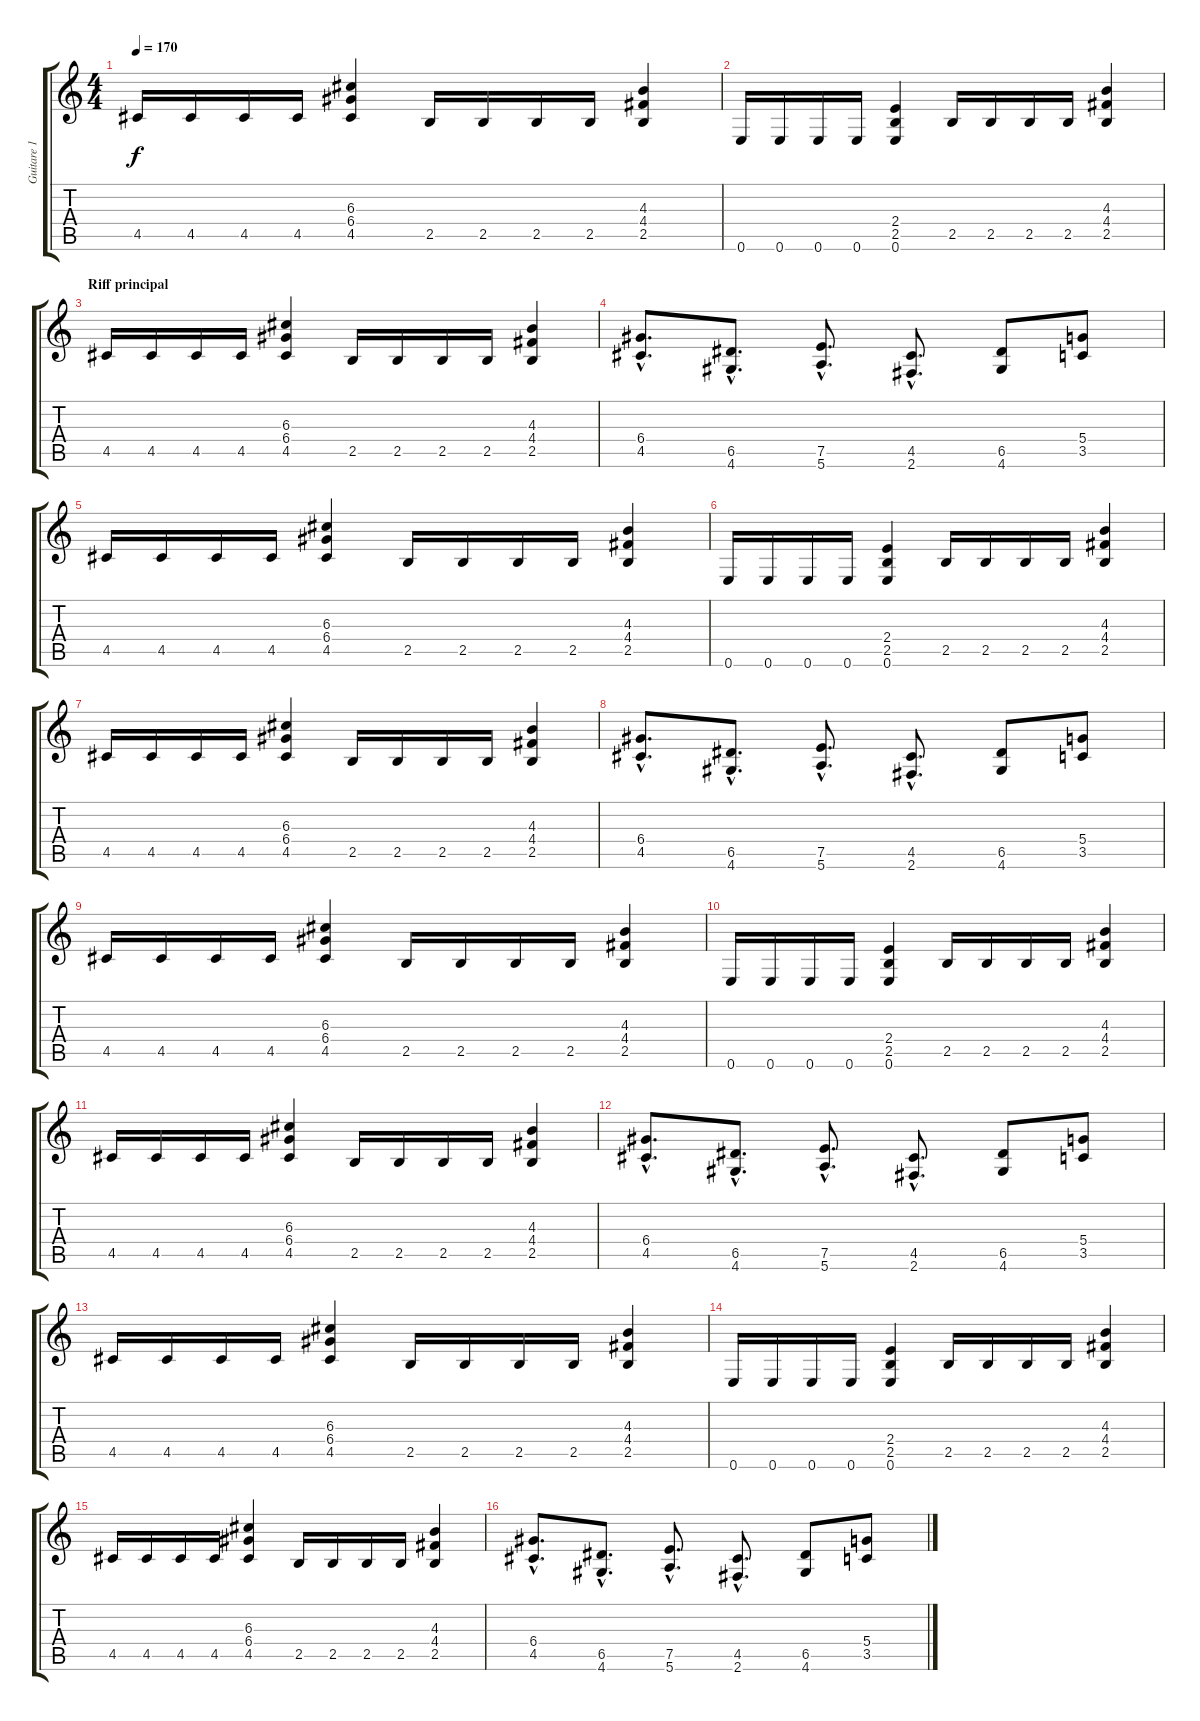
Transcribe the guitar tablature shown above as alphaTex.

\track ("Guitare 1" "Guitare 1") {instrument distortionguitar}
\staff {score tabs}
\tuning (E4 B3 G3 D3 A2 E2) {hide}
\ts (4 4)
\tempo 170
\clef g2
\ks c
4.5.16{dy f} 4.5.16 4.5.16 4.5.16 (6.3 6.4 4.5).4 2.5.16 2.5.16 2.5.16 2.5.16 (4.3 4.4 2.5).4 |
0.6.16 0.6.16 0.6.16 0.6.16 (2.4 2.5 0.6).4 2.5.16 2.5.16 2.5.16 2.5.16 (4.3 4.4 2.5).4 |
\section ("" "Riff principal")
4.5.16 4.5.16 4.5.16 4.5.16 (6.3 6.4 4.5).4 2.5.16 2.5.16 2.5.16 2.5.16 (4.3 4.4 2.5).4 |
(6.4{hac} 4.5{hac}).8{d} (6.5{hac} 4.6{hac}).8{d} (7.5{hac} 5.6{hac}).8{d} (4.5{hac} 2.6{hac}).8{d} (6.5 4.6).8 (5.4 3.5).8 |
4.5.16 4.5.16 4.5.16 4.5.16 (6.3 6.4 4.5).4 2.5.16 2.5.16 2.5.16 2.5.16 (4.3 4.4 2.5).4 |
0.6.16 0.6.16 0.6.16 0.6.16 (2.4 2.5 0.6).4 2.5.16 2.5.16 2.5.16 2.5.16 (4.3 4.4 2.5).4 |
4.5.16 4.5.16 4.5.16 4.5.16 (6.3 6.4 4.5).4 2.5.16 2.5.16 2.5.16 2.5.16 (4.3 4.4 2.5).4 |
(6.4{hac} 4.5{hac}).8{d} (6.5{hac} 4.6{hac}).8{d} (7.5{hac} 5.6{hac}).8{d} (4.5{hac} 2.6{hac}).8{d} (6.5 4.6).8 (5.4 3.5).8 |
4.5.16 4.5.16 4.5.16 4.5.16 (6.3 6.4 4.5).4 2.5.16 2.5.16 2.5.16 2.5.16 (4.3 4.4 2.5).4 |
0.6.16 0.6.16 0.6.16 0.6.16 (2.4 2.5 0.6).4 2.5.16 2.5.16 2.5.16 2.5.16 (4.3 4.4 2.5).4 |
4.5.16 4.5.16 4.5.16 4.5.16 (6.3 6.4 4.5).4 2.5.16 2.5.16 2.5.16 2.5.16 (4.3 4.4 2.5).4 |
(6.4{hac} 4.5{hac}).8{d} (6.5{hac} 4.6{hac}).8{d} (7.5{hac} 5.6{hac}).8{d} (4.5{hac} 2.6{hac}).8{d} (6.5 4.6).8 (5.4 3.5).8 |
4.5.16 4.5.16 4.5.16 4.5.16 (6.3 6.4 4.5).4 2.5.16 2.5.16 2.5.16 2.5.16 (4.3 4.4 2.5).4 |
0.6.16 0.6.16 0.6.16 0.6.16 (2.4 2.5 0.6).4 2.5.16 2.5.16 2.5.16 2.5.16 (4.3 4.4 2.5).4 |
4.5.16 4.5.16 4.5.16 4.5.16 (6.3 6.4 4.5).4 2.5.16 2.5.16 2.5.16 2.5.16 (4.3 4.4 2.5).4 |
(6.4{hac} 4.5{hac}).8{d} (6.5{hac} 4.6{hac}).8{d} (7.5{hac} 5.6{hac}).8{d} (4.5{hac} 2.6{hac}).8{d} (6.5 4.6).8 (5.4 3.5).8
